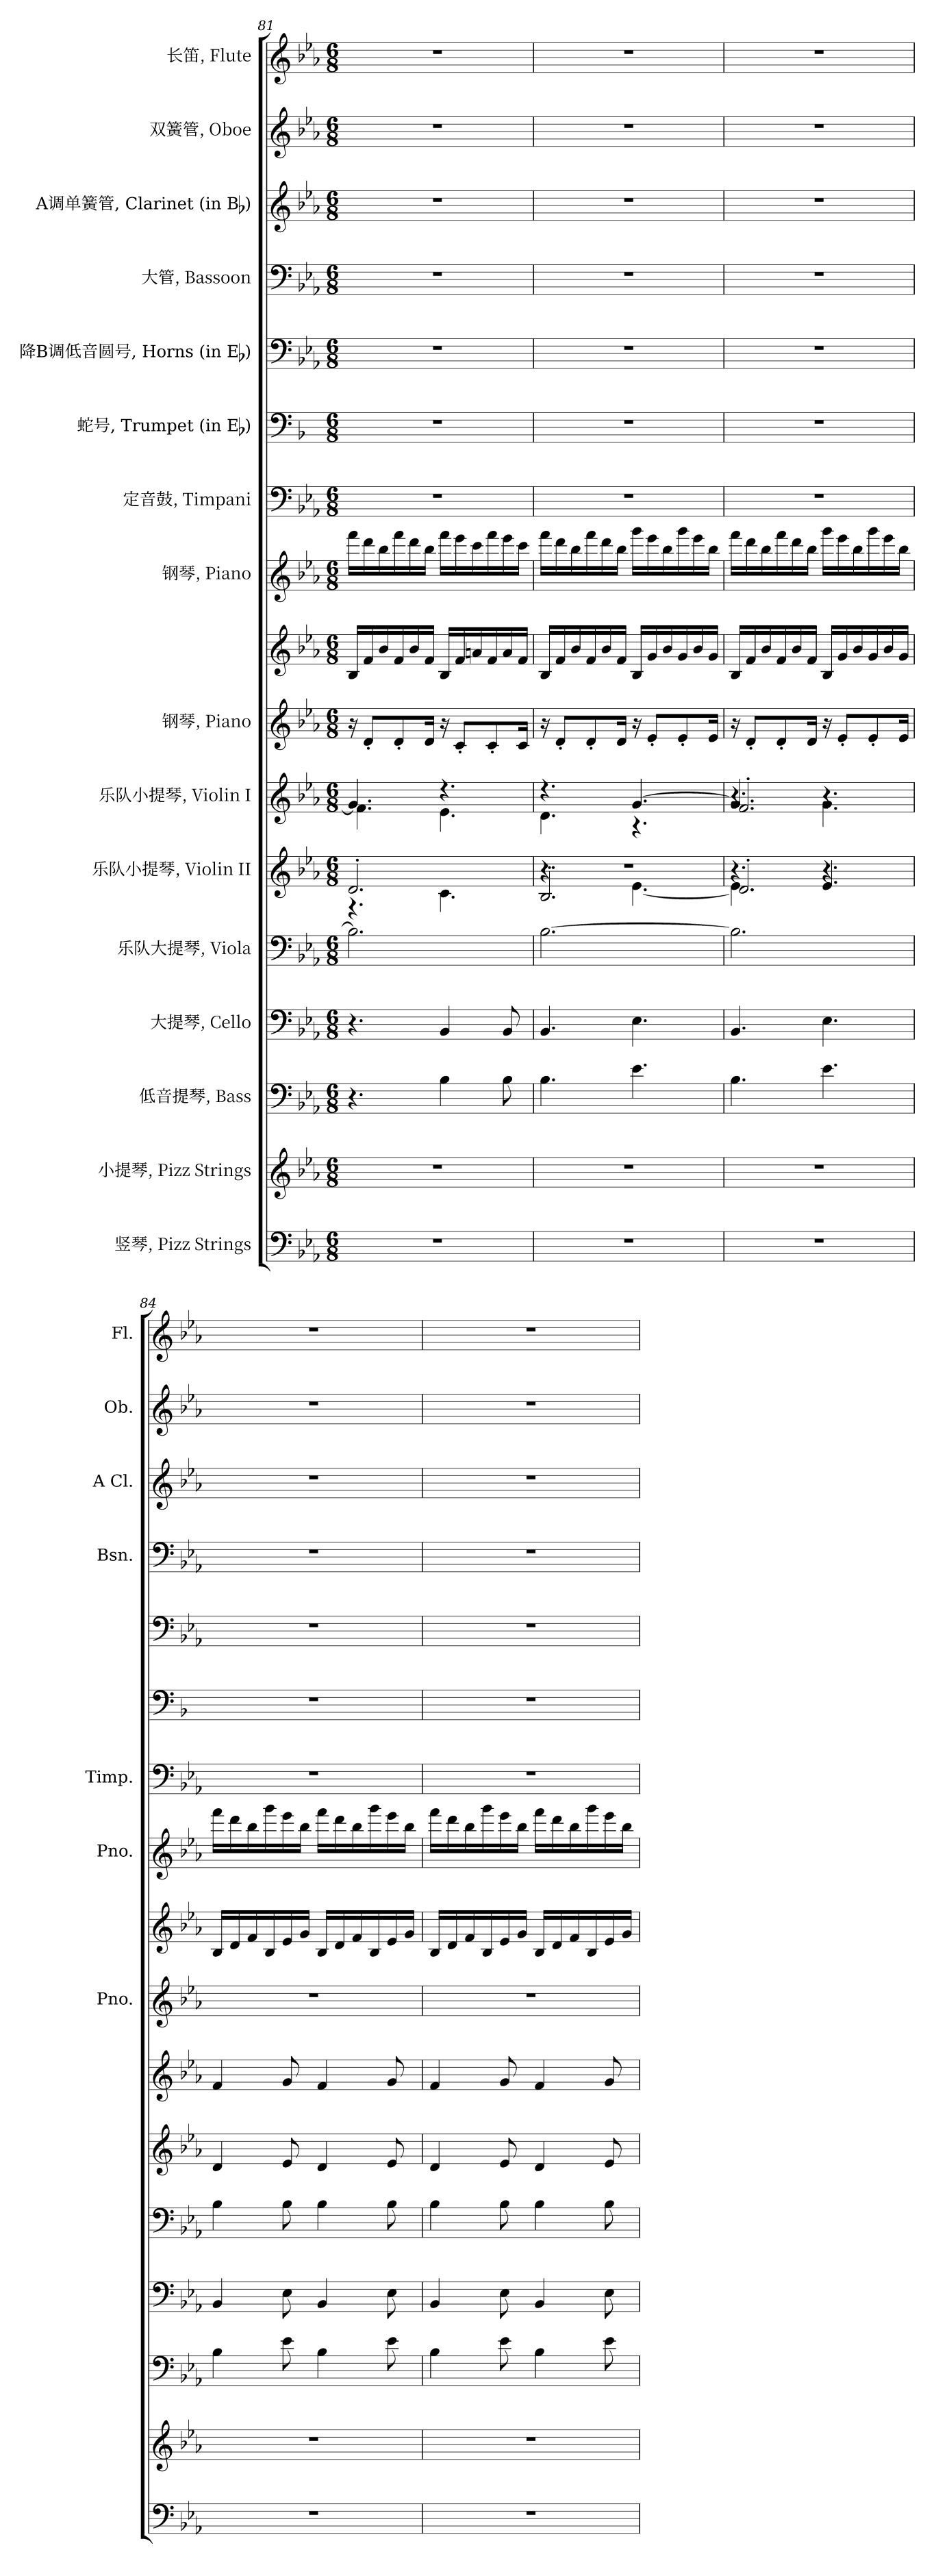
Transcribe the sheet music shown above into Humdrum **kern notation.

**kern	**kern	**kern	**kern	**kern	**kern	**kern	**kern	**kern	**kern	**kern	**kern	**kern	**kern	**kern	**kern	**kern
*part16	*part15	*part14	*part13	*part12	*part11	*part10	*part9	*part9	*part8	*part7	*part6	*part5	*part4	*part3	*part2	*part1
*staff17	*staff16	*staff15	*staff14	*staff13	*staff12	*staff11	*staff10	*staff9	*staff8	*staff7	*staff6	*staff5	*staff4	*staff3	*staff2	*staff1
*I"竖琴, Pizz Strings	*I"小提琴, Pizz Strings	*I"低音提琴, Bass	*I"大提琴, Cello	*I"乐队大提琴, Viola	*I"乐队小提琴, Violin II	*I"乐队小提琴, Violin I	*I"钢琴, Piano	*	*I"钢琴, Piano	*I"定音鼓, Timpani	*I"蛇号, Trumpet (in Eb)	*I"降B调低音圆号, Horns (in Eb)	*I"大管, Bassoon	*I"A调单簧管, Clarinet (in Bb)	*I"双簧管, Oboe	*I"长笛, Flute
*	*	*	*	*	*	*	*I'Pno.	*	*I'Pno.	*I'Timp.	*	*	*I'Bsn.	*I'A Cl.	*I'Ob.	*I'Fl.
*clefF4	*clefG2	*clefF4	*clefF4	*clefF4	*clefG2	*clefG2	*clefG2	*clefG2	*clefG2	*clefF4	*clefF4	*clefF4	*clefF4	*clefG2	*clefG2	*clefG2
*	*	*ITrd7c12	*	*	*	*	*	*	*	*	*ITrd1c2	*ITrd1c2	*	*ITrd2c3	*	*
*k[b-e-a-]	*k[b-e-a-]	*k[b-e-a-]	*k[b-e-a-]	*k[b-e-a-]	*k[b-e-a-]	*k[b-e-a-]	*k[b-e-a-]	*k[b-e-a-]	*k[b-e-a-]	*k[b-e-a-]	*k[b-e-a-]	*k[b-e-a-d-g-]	*k[b-e-a-]	*k[]	*k[b-e-a-]	*k[b-e-a-]
*M6/8	*M6/8	*M6/8	*M6/8	*M6/8	*M6/8	*M6/8	*M6/8	*M6/8	*M6/8	*M6/8	*M6/8	*M6/8	*M6/8	*M6/8	*M6/8	*M6/8
=81	=81	=81	=81	=81	=81	=81	=81	=81	=81	=81	=81	=81	=81	=81	=81	=81
*	*	*	*	*	*^	*^	*	*	*	*	*	*	*	*	*	*
2.r	2.r	4.r	4.r	2.B-\]	2.d'/	4.r	4.g/]	4.f\	16r	16B-/LL	16fff\LL	2.r	2.r	2.r	2.r	2.r	2.r	2.r
.	.	.	.	.	.	.	.	.	8d'/L	16f/	16ddd\	.	.	.	.	.	.	.
.	.	.	.	.	.	.	.	.	.	16b-/	16bb-\	.	.	.	.	.	.	.
.	.	.	.	.	.	.	.	.	8d'/	16f/	16fff\	.	.	.	.	.	.	.
.	.	.	.	.	.	.	.	.	.	16b-/	16ddd\	.	.	.	.	.	.	.
.	.	.	.	.	.	.	.	.	16d/Jk	16f/JJ	16bb-\JJ	.	.	.	.	.	.	.
.	.	4BB-\	4BB-/	.	.	4.c\	4.r	4.e-\	16r	16B-/LL	16fff\LL	.	.	.	.	.	.	.
.	.	.	.	.	.	.	.	.	8c'/L	16f/	16eee-\	.	.	.	.	.	.	.
.	.	.	.	.	.	.	.	.	.	16an/	16ccc\	.	.	.	.	.	.	.
.	.	.	.	.	.	.	.	.	8c'/	16f/	16fff\	.	.	.	.	.	.	.
.	.	8BB-\	8BB-/	.	.	.	.	.	.	16a/	16eee-\	.	.	.	.	.	.	.
.	.	.	.	.	.	.	.	.	16c/Jk	16f/JJ	16ccc\JJ	.	.	.	.	.	.	.
!!LO:PB:g=z
=82	=82	=82	=82	=82	=82	=82	=82	=82	=82	=82	=82	=82	=82	=82	=82	=82	=82	=82
*	*	*	*	*	*	*^	*	*	*	*	*	*	*	*	*	*	*	*
2.r	2.r	4.BB-\	4.BB-/	[2.B-\	2.r	4.r	2.B-'/	4.r	4.d\	16r	16B-/LL	16fff\LL	2.r	2.r	2.r	2.r	2.r	2.r	2.r
.	.	.	.	.	.	.	.	.	.	8d'/L	16f/	16ddd\	.	.	.	.	.	.	.
.	.	.	.	.	.	.	.	.	.	.	16b-/	16bb-\	.	.	.	.	.	.	.
.	.	.	.	.	.	.	.	.	.	8d'/	16f/	16fff\	.	.	.	.	.	.	.
.	.	.	.	.	.	.	.	.	.	.	16b-/	16ddd\	.	.	.	.	.	.	.
.	.	.	.	.	.	.	.	.	.	16d/Jk	16f/JJ	16bb-\JJ	.	.	.	.	.	.	.
.	.	4.E-\	4.E-\	.	.	[4.e-\	.	[4.g/	4.r	16r	16B-/LL	16ggg\LL	.	.	.	.	.	.	.
.	.	.	.	.	.	.	.	.	.	8e-'/L	16g/	16eee-\	.	.	.	.	.	.	.
.	.	.	.	.	.	.	.	.	.	.	16b-/	16bb-\	.	.	.	.	.	.	.
.	.	.	.	.	.	.	.	.	.	8e-'/	16g/	16ggg\	.	.	.	.	.	.	.
.	.	.	.	.	.	.	.	.	.	.	16b-/	16eee-\	.	.	.	.	.	.	.
.	.	.	.	.	.	.	.	.	.	16e-/Jk	16g/JJ	16bb-\JJ	.	.	.	.	.	.	.
=83	=83	=83	=83	=83	=83	=83	=83	=83	=83	=83	=83	=83	=83	=83	=83	=83	=83	=83	=83
*	*	*	*	*	*	*	*	*	*^	*	*	*	*	*	*	*	*	*	*
2.r	2.r	4.BB-\	4.BB-/	2.B-\]	4.r	4.e-\]	2.d'/	4.g/]	4.r	2.f'/	16r	16B-/LL	16fff\LL	2.r	2.r	2.r	2.r	2.r	2.r	2.r
.	.	.	.	.	.	.	.	.	.	.	8d'/L	16f/	16ddd\	.	.	.	.	.	.	.
.	.	.	.	.	.	.	.	.	.	.	.	16b-/	16bb-\	.	.	.	.	.	.	.
.	.	.	.	.	.	.	.	.	.	.	8d'/	16f/	16fff\	.	.	.	.	.	.	.
.	.	.	.	.	.	.	.	.	.	.	.	16b-/	16ddd\	.	.	.	.	.	.	.
.	.	.	.	.	.	.	.	.	.	.	16d/Jk	16f/JJ	16bb-\JJ	.	.	.	.	.	.	.
.	.	4.E-\	4.E-\	.	4.e-/	4.r	.	4.r	4.g\	.	16r	16B-/LL	16ggg\LL	.	.	.	.	.	.	.
.	.	.	.	.	.	.	.	.	.	.	8e-'/L	16g/	16eee-\	.	.	.	.	.	.	.
.	.	.	.	.	.	.	.	.	.	.	.	16b-/	16bb-\	.	.	.	.	.	.	.
.	.	.	.	.	.	.	.	.	.	.	8e-'/	16g/	16ggg\	.	.	.	.	.	.	.
.	.	.	.	.	.	.	.	.	.	.	.	16b-/	16eee-\	.	.	.	.	.	.	.
.	.	.	.	.	.	.	.	.	.	.	16e-/Jk	16g/JJ	16bb-\JJ	.	.	.	.	.	.	.
*	*	*	*	*	*v	*v	*v	*	*	*	*	*	*	*	*	*	*	*	*	*
*	*	*	*	*	*	*v	*v	*v	*	*	*	*	*	*	*	*	*	*
!!LO:PB:g=z
=84	=84	=84	=84	=84	=84	=84	=84	=84	=84	=84	=84	=84	=84	=84	=84	=84
2.r	2.r	4BB-\	4BB-/	4B-\	4d/	4f/	2.r	16B-/LL	16fff\LL	2.r	2.r	2.r	2.r	2.r	2.r	2.r
.	.	.	.	.	.	.	.	16d/	16ddd\	.	.	.	.	.	.	.
.	.	.	.	.	.	.	.	16f/	16bb-\	.	.	.	.	.	.	.
.	.	.	.	.	.	.	.	16B-/	16ggg\	.	.	.	.	.	.	.
.	.	8E-\	8E-\	8B-\	8e-/	8g/	.	16e-/	16eee-\	.	.	.	.	.	.	.
.	.	.	.	.	.	.	.	16g/JJ	16bb-\JJ	.	.	.	.	.	.	.
.	.	4BB-\	4BB-/	4B-\	4d/	4f/	.	16B-/LL	16fff\LL	.	.	.	.	.	.	.
.	.	.	.	.	.	.	.	16d/	16ddd\	.	.	.	.	.	.	.
.	.	.	.	.	.	.	.	16f/	16bb-\	.	.	.	.	.	.	.
.	.	.	.	.	.	.	.	16B-/	16ggg\	.	.	.	.	.	.	.
.	.	8E-\	8E-\	8B-\	8e-/	8g/	.	16e-/	16eee-\	.	.	.	.	.	.	.
.	.	.	.	.	.	.	.	16g/JJ	16bb-\JJ	.	.	.	.	.	.	.
=85	=85	=85	=85	=85	=85	=85	=85	=85	=85	=85	=85	=85	=85	=85	=85	=85
2.r	2.r	4BB-\	4BB-/	4B-\	4d/	4f/	2.r	16B-/LL	16fff\LL	2.r	2.r	2.r	2.r	2.r	2.r	2.r
.	.	.	.	.	.	.	.	16d/	16ddd\	.	.	.	.	.	.	.
.	.	.	.	.	.	.	.	16f/	16bb-\	.	.	.	.	.	.	.
.	.	.	.	.	.	.	.	16B-/	16ggg\	.	.	.	.	.	.	.
.	.	8E-\	8E-\	8B-\	8e-/	8g/	.	16e-/	16eee-\	.	.	.	.	.	.	.
.	.	.	.	.	.	.	.	16g/JJ	16bb-\JJ	.	.	.	.	.	.	.
.	.	4BB-\	4BB-/	4B-\	4d/	4f/	.	16B-/LL	16fff\LL	.	.	.	.	.	.	.
.	.	.	.	.	.	.	.	16d/	16ddd\	.	.	.	.	.	.	.
.	.	.	.	.	.	.	.	16f/	16bb-\	.	.	.	.	.	.	.
.	.	.	.	.	.	.	.	16B-/	16ggg\	.	.	.	.	.	.	.
.	.	8E-\	8E-\	8B-\	8e-/	8g/	.	16e-/	16eee-\	.	.	.	.	.	.	.
.	.	.	.	.	.	.	.	16g/JJ	16bb-\JJ	.	.	.	.	.	.	.
=	=	=	=	=	=	=	=	=	=	=	=	=	=	=	=	=
*-	*-	*-	*-	*-	*-	*-	*-	*-	*-	*-	*-	*-	*-	*-	*-	*-
